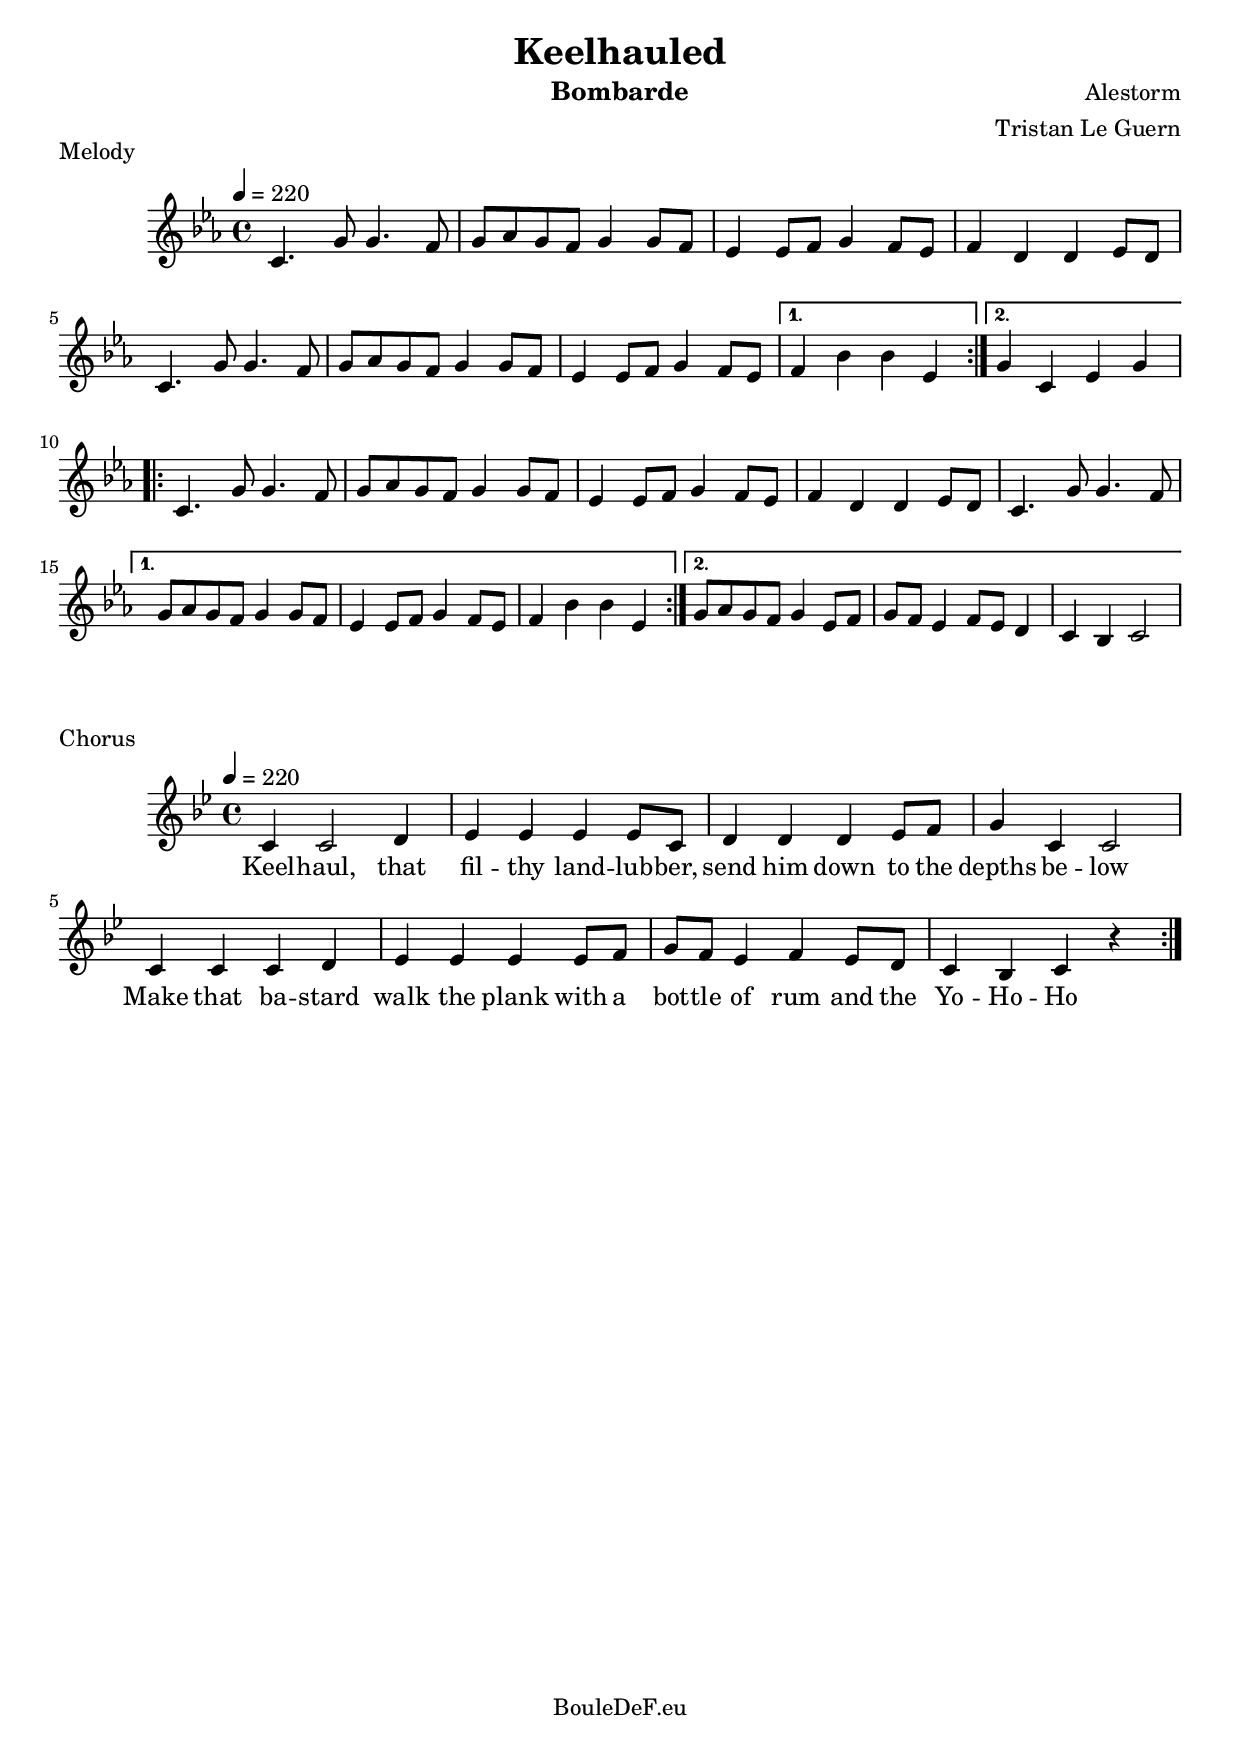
\version "2.16.0"
\include "italiano.ly"

\header {
	title = "Keelhauled"
	composer = "Alestorm"
	arranger = "Tristan Le Guern"
	instrument = "Bombarde"
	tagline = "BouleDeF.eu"
}

\score {
	\new Staff \relative si {
		\clef treble
		\key mib \major
		\time 4/4
		\tempo 4 = 220

		\repeat volta 2 {
			do4. sol'8 sol4. fa8
			| sol8 lab sol fa sol4 sol8 fa
			| mib4 mib8 fa sol4 fa8 mib
			| fa4 re re mib8 re

			do4. sol'8 sol4. fa8
			| sol8 lab sol fa sol4 sol8 fa
			| mib4 mib8 fa sol4 fa8 mib
		}
		\alternative {
			{| fa4 sib sib mib,}
			{| sol4 do, mib sol}
		} \break

		\repeat volta 2 {
			do,4. sol'8 sol4. fa8
			| sol8 lab sol fa sol4 sol8 fa
			| mib4 mib8 fa sol4 fa8 mib
			| fa4 re re mib8 re

			do4. sol'8 sol4. fa8
		}
		\alternative {
			{| sol8 lab sol fa sol4 sol8 fa
			 | mib4 mib8 fa sol4 fa8 mib
			 | fa4 sib sib mib,}
			{| sol8 lab sol fa sol4 mib8 fa
			 | sol8 fa mib4 fa8 mib re4
			 | do sib do2 }
		}
	}
	\header {
		piece = "Melody"
	}
}

\score {
	\new Staff \relative si {
		\clef treble
		\key sib \major
		\time 4/4
		\tempo 4 = 220

		\repeat volta 2 {
			do4 do2 re4
			| mib mib mib mib8 do
			| re4 re re mib8 fa
			| sol4 do, do2
			| do4 do do re
			| mib mib mib mib8 fa
			| sol fa mib4 fa mib8 re
			| do4 sib do r
		}
	}
	\addlyrics {
		Keel -- haul, that
		| fil -- thy land -- lub -- ber,
		| send him down to the
		| depths be -- low
		| Make that ba -- stard
		| walk the plank with a
		| bot -- tle of rum and the
		| Yo -- Ho -- Ho
	}
	\header {
		piece = "Chorus"
	}
}
